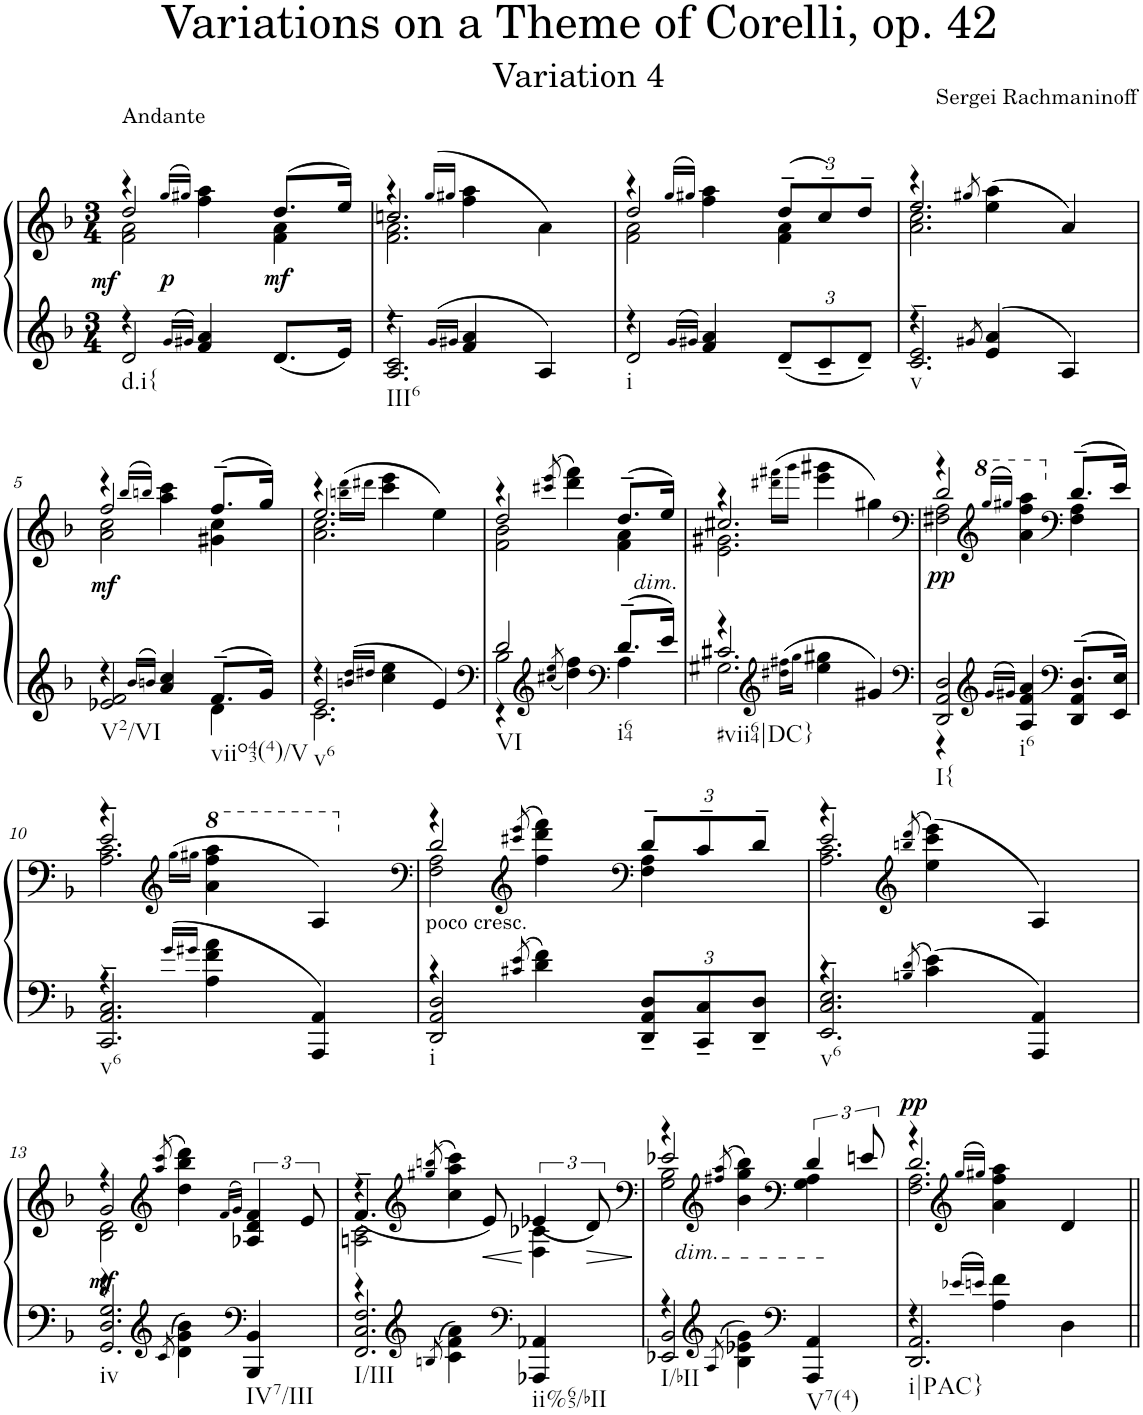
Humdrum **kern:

**kern	**kern	**dynam
*part1	*part1	*part1
*staff2	*staff1	*staff1/2
*I"Piano	*	*
*I'Pno.	*	*
*clefG2	*clefG2	*
*k[b-]	*k[b-]	*
*M3/4	*M3/4	*
=1	=1	=1
*^	*^	*
*	*	*	*^	*
!	!	!LO:TX:a:t=Andante	!	!	!
!LO:TX:b:t=d.i{	!	!	!	!	!
!	!	!	!	!	!LO:DY:b
4r	2d/	4r	2f\ 2a\	2dd/	mf
16qg/LL	.	(>16qgg/LL	.	.	.
16qg#X/JJ	.	16qgg#X/JJ)	.	.	.
!	!	!	!	!	!LO:DY:b
4f/ 4a/	.	4ff\ 4aa\	.	.	p
!	!	!	!	!	!LO:DY:b
8.d/L	4ryy	(8.dd/L	4f\ 4a\	4ryy	mf
16e/Jk	.	16ee/Jk)	.	.	.
=2	=2	=2	=2	=2	=2
!LO:TX:b:t=III6	!	!	!	!	!
4r	2.A/~> 2.c/~>	4r	2.f\~> 2.a\~>	2.ccn/	.
16qg/LL	.	(>16qgg/LL	.	.	.
16qg#X/JJ	.	16qgg#X/JJ	.	.	.
4f/ 4a/	.	4ff\ 4aa\	.	.	.
4A/	.	4a\)	.	.	.
=3	=3	=3	=3	=3	=3
!LO:TX:b:t=i	!	!	!	!	!
4r	2d/	4r	2f\ 2a\	2dd/	.
16qg/LL	.	(>16qgg/LL	.	.	.
16qg#X/JJ	.	16qgg#X/JJ)	.	.	.
4f/ 4a/	.	4ff\ 4aa\	.	.	.
*Xbrackettup	*	*Xbrackettup	*	*	*
12d~/L	4ryy	(12dd~/L	4f\ 4a\	4ryy	.
12c~/	.	12cc~/)	.	.	.
12d~/J	.	12dd~/J	.	.	.
=4	=4	=4	=4	=4	=4
!LO:TX:b:t=v	!	!	!	!	!
4r	2.c/~ 2.e/~	4r	2.a\~> 2.cc\~>	2.ee/	.
8qg#X/	.	8qgg#X/	.	.	.
4e/ 4a/	.	(4ee\ 4aa\	.	.	.
4A/	.	4a/)	.	.	.
!!LO:LB:g=z	!!	!!
=5	=5	=5	=5	=5	=5
!LO:TX:b:t=V2/VI	!	!	!	!	!
!	!	!	!	!	!LO:DY:b
4r	2e-X/ 2f/	4r	2a\ 2cc\	2ff/	mf
16qb-/LL	.	(>16qbb-/LL	.	.	.
16qbn/JJ	.	16qbbn/JJ)	.	.	.
4a/ 4cc/	.	4aa\ 4ccc\	.	.	.
!LO:TX:b:t=viio43(4)/V	!	!	!	!	!
8.f~/L	4d\	(8.ff~/L	4g#X\ 4cc\	4ryy	.
16g/Jk	.	16gg/Jk)	.	.	.
=6	=6	=6	=6	=6	=6
*	*^	*	*	*	*
!LO:TX:b:t=v6	!	!	!	!	!	!
4r	2.e/	2.c\	4r	2.a\ 2.cc\	2.ee/	.
16qbn/ 16qdd/LL	.	.	(16qbbn\ 16qddd\LL	.	.	.
16qdd#X/JJ	.	.	16qddd#X\JJ	.	.	.
4cc\ 4ee\	.	.	4ccc\ 4eee\	.	.	.
4e/	.	.	4ee\)	.	.	.
=7	=7	=7	=7	=7	=7	=7
*clefF4	*	*	*	*	*	*
!LO:TX:b:t=VI	!	!	!	!	!	!
2B-\	2d/	4r	4r	2f\ 2b-\	2dd/	.
.	.	8qcc#X/ 8qee/	.	.	.	.
*clefG2	*	*	*	*	*	*
.	.	.	(>8qccc#X/ 8qeee/	.	.	.
.	.	4dd\ 4ff\	4ddd\ 4fff\)	.	.	.
*clefF4	*	*	*	*	*	*
!	!	!	!LO:TX:b:i:t=dim.	!	!	!
!LO:TX:b:t=i64	!	!	!	!	!	!
8.d~/L	4ryy	4A\	(8.dd~/L	4f\ 4a\	4ryy	.
16e/Jk	.	.	16ee/Jk)	.	.	.
=8	=8	=8	=8	=8	=8	=8
!LO:TX:b:t=#vii64|DC}	!	!	!	!	!	!
4r	2.c#X/	2.G#X\	4r	2.cc#X/	2.e\ 2.g#X\	.
16qdd#X\ 16qff#X\LL	.	.	.	.	.	.
16qgg\JJ	.	.	.	.	.	.
*clefG2	*	*	*	*	*	*
.	.	.	(16qddd#X\ 16qfff#X\LL	.	.	.
.	.	.	16qggg\JJ	.	.	.
4ee\ 4gg#X\	.	.	4eee\ 4ggg#X\	.	.	.
4g#X/	.	.	4gg#X\)	.	.	.
=9	=9	=9	=9	=9	=9	=9
*clefF4	*	*	*clefF4	*	*	*
!LO:TX:b:t=I{	!	!	!	!	!	!
!	!	!	!	!	!	!LO:DY:b
2DD/ 2AA/	2D/	4r	4r	2F#X\ 2A\	2d/	pp
.	.	16qg/LL	.	.	.	.
.	.	16qg#X/JJ	.	.	.	.
*clefG2	*	*	*clefG2	*	*	*
.	.	.	(>16qggg/LL	.	.	.
.	.	.	16qggg#X/JJ)	.	.	.
!	!	!LO:TX:b:t=i6	!	!	!	!
.	.	4A/ 4f/ 4a/	4aa\ 4fff\ 4aaa\	.	.	.
*clefF4	*	*	*clefF4	*	*	*
8.D~/L	4ryy	4DD/ 4AA/	(8.d~/L	4F#\ 4A\	4ryy	.
16EE/ 16E/Jk	.	.	16e/Jk)	.	.	.
!!LO:LB:g=z	!!	!!
=10	=10	=10	=10	=10	=10	=10
!LO:TX:b:t=v6	!	!	!	!	!	!
4r	2.AA/~ 2.C/~	2.CC/	4r	2.e~/	2.A\ 2.c\	.
16qg/LL	.	.	(16qggg\LL	.	.	.
16qg#X/JJ	.	.	16qggg#X\JJ	.	.	.
*	*	*	*clefG2	*	*	*
4A\ 4f\ 4a\	.	.	4aa\ 4fff\ 4aaa\	.	.	.
4AAA/ 4AA/	.	.	4a/)	.	.	.
*v	*v	*v	*	*	*	*
=11	=11	=11	=11	=11
*	*clefF4	*	*	*
*^	*	*	*	*
!LO:TX:a:t=poco cresc.	!	!	!	!	!
!LO:TX:b:t=i	!	!	!	!	!
4r	2DD/ 2AA/ 2D/	4r	2d/	2F\ 2A\	.
8qc#X/ 8qe/	.	(>8qccc#X/ 8qeee/	.	.	.
*	*	*clefG2	*	*	*
4d\ 4f\	.	4ff\ 4ddd\ 4fff\)	.	.	.
*	*	*clefF4	*	*	*
12DD/~ 12AA/~ 12D/~L	4ryy	12d~/L	4ryy	4F\ 4A\	.
12CC/~ 12C/~	.	12c~/	.	.	.
12DD/~ 12D/~J	.	12d~/J	.	.	.
=12	=12	=12	=12	=12	=12
*	*^	*	*	*	*
!LO:TX:b:t=v6	!	!	!	!	!	!
4r	2.EE/	2.C/~ 2.E/~	4r	2.e~/	2.A\ 2.c\	.
8qBn/ 8qd/	.	.	(>8qbbn/ 8qddd/	.	.	.
*	*	*	*clefG2	*	*	*
4c\ 4e\	.	.	(4ee\ 4ccc\ 4eee\)	.	.	.
4AAA/ 4AA/	.	.	4A/)	.	.	.
!!LO:LB:g=z	!!	!!
=13	=13	=13	=13	=13	=13	=13
!LO:TX:b:t=IV7/III	!	!	!	!	!	!
!	!	!	!	!	!	!LO:DY:a=2
4r	2.GG/	2.D/ 2.G/	4r	2g/	2B-\ 2d\	mf
8qc/	.	.	.	.	.	.
*clefG2	*	*	*clefG2	*	*	*
.	.	.	(>8qaa/ 8qccc/	.	.	.
4d\ 4g\ 4b-\	.	.	4dd\ 4bb-\ 4ddd\)	.	.	.
*clefF4	*	*	*	*	*	*
.	.	.	(>16qf/LL	.	.	.
.	.	.	16qg/JJ)	.	.	.
*	*	*	*brackettup	*	*	*
!LO:TX:b:t=iv	!	!	!	!	!	!
4BBB-/ 4BB-/	.	.	6f/	4ryy	4A-X/ 4d/	.
.	.	.	12e/	.	.	.
=14	=14	=14	=14	=14	=14	=14
!LO:TX:b:t=ii%65/bII	!	!	!	!	!	!
4r	2.FF/	2.C/ 2.F/	4r	(<4.f~/	2An\ 2c\	.
8qBn/	.	.	.	.	.	.
*clefG2	*	*	*clefG2	*	*	*
.	.	.	(>8qgg#X/ 8qbbn/	.	.	.
4c\ 4f\ 4a\	.	.	4cc\ 4aa\ 4ccc\)	.	.	.
.	.	.	.	8e/)	.	.
*clefF4	*	*	*	*	*	*
!LO:TX:b:t=I/III	!	!	!	!	!	!
4AAA-X/ 4AA-X/	.	.	4ryy	(6e-X/	4F\ 4c-X\	.
.	.	.	.	12d/)	.	.
=15	=15	=15	=15	=15	=15	=15
*	*	*	*clefF4	*	*	*
!LO:TX:b:t=V7(4)	!	!	!	!	!	!
4r	2EE-X/	2BB-/	4r	2e-X/	2G\ 2B-\	.
8qA/	.	.	.	.	.	.
*clefG2	*	*	*clefG2	*	*	*
.	.	.	(>8qff#X/ 8qaa/	.	.	.
!	!	!	!LO:TX:b:i:t=dim.	!	!	!
4B-\ 4e-X\ 4g\	.	.	4b-\ 4gg\ 4bb-\)	.	.	.
*clefF4	*	*	*clefF4	*	*	*
!LO:TX:b:t=I/bII	!	!	!	!	!	!
4AAA/ 4AA/	4ryy	4ryy	4ryy	6d/	4G\ 4A\	.
.	.	.	.	12en/	.	.
=16	=16	=16	=16	=16	=16	=16
!LO:TX:b:t=i|PAC}	!	!	!	!	!	!
!	!	!	!	!	!	!LO:DY:a
4r	2.DD/	2.AA/	4r	2.d/	2.F\ 2.A\	pp
16qe-X/LL	.	.	(>16qgg/LL	.	.	.
16qen/JJ	.	.	16qgg#X/JJ)	.	.	.
*	*	*	*clefG2	*	*	*
4A\ 4f\	.	.	4a\ 4ff\ 4aa\	.	.	.
4D\	.	.	4d/	.	.	.
*v	*v	*v	*	*	*	*
*	*v	*v	*v	*
=||	=||	=||
*-	*-	*-
